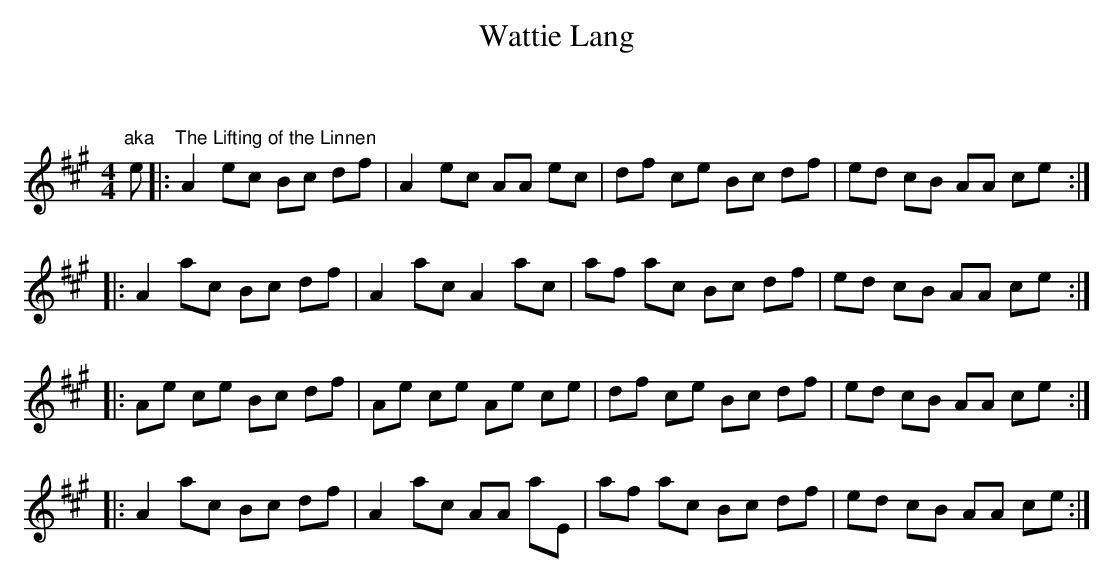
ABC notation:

X:1
T: Wattie Lang
C:
Q: 232
K:A
M:4/4
L:1/8
"aka    The Lifting of the Linnen "e|:A2 ec Bc df|A2 ec AA ec|df ce Bc df|ed cB AA ce:|
|:A2 ac Bc df|A2 ac A2 ac|af ac Bc df|ed cB AA ce:|
|:Ae ce Bc df|Ae ce Ae ce|df ce Bc df|ed cB AA ce:|
|:A2 ac Bc df|A2 ac AA aE|af ac Bc df|ed cB AA ce:|
